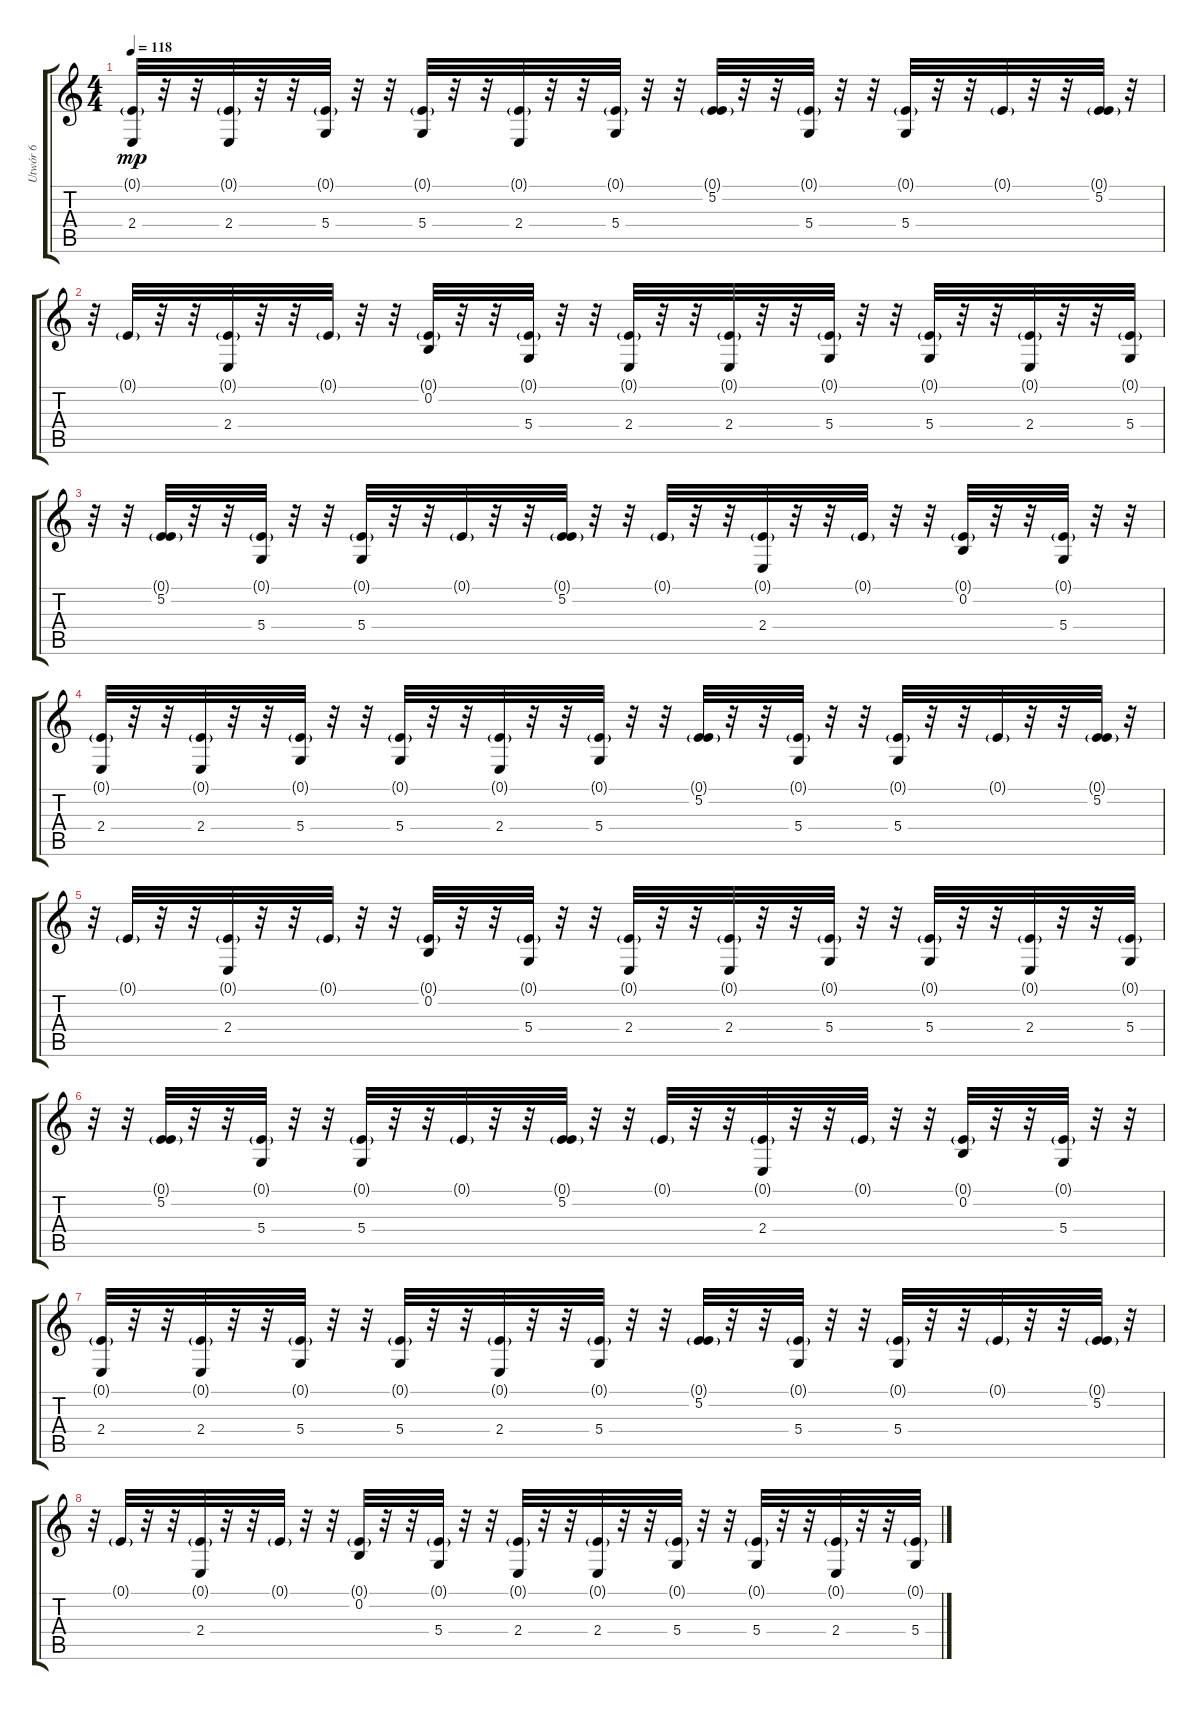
\track ("Utwór 6" "Utwór 6") {instrument lead8bassandlead}
\staff {score tabs}
\tuning (E4 B3 G3 D3 A2 E2) {hide}
\ts (4 4)
\tempo 118
\clef g2
\ks c
(0.1{g} 2.4).32{dy mp} r.32 r.32 (0.1{g} 2.4).32 r.32 r.32 (0.1{g} 5.4).32 r.32 r.32 (0.1{g} 5.4).32 r.32 r.32 (0.1{g} 2.4).32 r.32 r.32 (0.1{g} 5.4).32 r.32 r.32 (0.1{g} 5.2).32 r.32 r.32 (0.1{g} 5.4).32 r.32 r.32 (0.1{g} 5.4).32 r.32 r.32 0.1{g}.32 r.32 r.32 (0.1{g} 5.2).32 r.32 |
r.32 0.1{g}.32 r.32 r.32 (0.1{g} 2.4).32 r.32 r.32 0.1{g}.32 r.32 r.32 (0.1{g} 0.2).32 r.32 r.32 (0.1{g} 5.4).32 r.32 r.32 (0.1{g} 2.4).32 r.32 r.32 (0.1{g} 2.4).32 r.32 r.32 (0.1{g} 5.4).32 r.32 r.32 (0.1{g} 5.4).32 r.32 r.32 (0.1{g} 2.4).32 r.32 r.32 (0.1{g} 5.4).32 |
r.32 r.32 (0.1{g} 5.2).32 r.32 r.32 (0.1{g} 5.4).32 r.32 r.32 (0.1{g} 5.4).32 r.32 r.32 0.1{g}.32 r.32 r.32 (0.1{g} 5.2).32 r.32 r.32 0.1{g}.32 r.32 r.32 (0.1{g} 2.4).32 r.32 r.32 0.1{g}.32 r.32 r.32 (0.1{g} 0.2).32 r.32 r.32 (0.1{g} 5.4).32 r.32 r.32 |
(0.1{g} 2.4).32 r.32 r.32 (0.1{g} 2.4).32 r.32 r.32 (0.1{g} 5.4).32 r.32 r.32 (0.1{g} 5.4).32 r.32 r.32 (0.1{g} 2.4).32 r.32 r.32 (0.1{g} 5.4).32 r.32 r.32 (0.1{g} 5.2).32 r.32 r.32 (0.1{g} 5.4).32 r.32 r.32 (0.1{g} 5.4).32 r.32 r.32 0.1{g}.32 r.32 r.32 (0.1{g} 5.2).32 r.32 |
r.32 0.1{g}.32 r.32 r.32 (0.1{g} 2.4).32 r.32 r.32 0.1{g}.32 r.32 r.32 (0.1{g} 0.2).32 r.32 r.32 (0.1{g} 5.4).32 r.32 r.32 (0.1{g} 2.4).32 r.32 r.32 (0.1{g} 2.4).32 r.32 r.32 (0.1{g} 5.4).32 r.32 r.32 (0.1{g} 5.4).32 r.32 r.32 (0.1{g} 2.4).32 r.32 r.32 (0.1{g} 5.4).32 |
r.32 r.32 (0.1{g} 5.2).32 r.32 r.32 (0.1{g} 5.4).32 r.32 r.32 (0.1{g} 5.4).32 r.32 r.32 0.1{g}.32 r.32 r.32 (0.1{g} 5.2).32 r.32 r.32 0.1{g}.32 r.32 r.32 (0.1{g} 2.4).32 r.32 r.32 0.1{g}.32 r.32 r.32 (0.1{g} 0.2).32 r.32 r.32 (0.1{g} 5.4).32 r.32 r.32 |
(0.1{g} 2.4).32 r.32 r.32 (0.1{g} 2.4).32 r.32 r.32 (0.1{g} 5.4).32 r.32 r.32 (0.1{g} 5.4).32 r.32 r.32 (0.1{g} 2.4).32 r.32 r.32 (0.1{g} 5.4).32 r.32 r.32 (0.1{g} 5.2).32 r.32 r.32 (0.1{g} 5.4).32 r.32 r.32 (0.1{g} 5.4).32 r.32 r.32 0.1{g}.32 r.32 r.32 (0.1{g} 5.2).32 r.32 |
r.32 0.1{g}.32 r.32 r.32 (0.1{g} 2.4).32 r.32 r.32 0.1{g}.32 r.32 r.32 (0.1{g} 0.2).32 r.32 r.32 (0.1{g} 5.4).32 r.32 r.32 (0.1{g} 2.4).32 r.32 r.32 (0.1{g} 2.4).32 r.32 r.32 (0.1{g} 5.4).32 r.32 r.32 (0.1{g} 5.4).32 r.32 r.32 (0.1{g} 2.4).32 r.32 r.32 (0.1{g} 5.4).32{volume 6}
